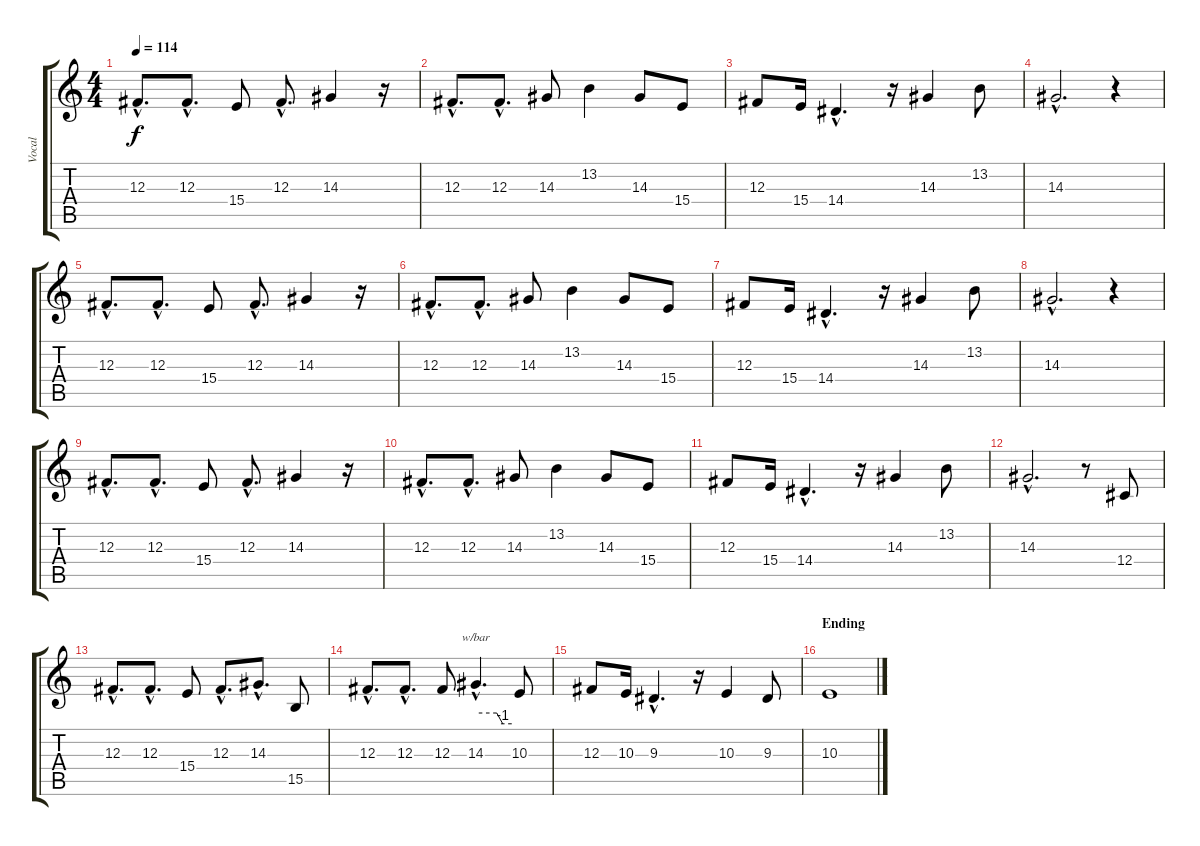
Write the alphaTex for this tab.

\track ("Vocal" "Vocal") {instrument viola}
\staff {score tabs}
\tuning (Eb4 Bb3 Gb3 Db3 Ab2 Eb2) {hide}
\ts (4 4)
\tempo 114
\clef g2
\ks c
12.3{hac}.8{d dy f} 12.3{hac}.8{d} 15.4.8 12.3{hac}.8{d} 14.3.4 r.16 |
12.3{hac}.8{d} 12.3{hac}.8{d} 14.3.8 13.2.4 14.3.8 15.4.8 |
12.3.8 15.4.16 14.4{hac}.4{d} r.16 14.3.4 13.2.8 |
14.3{hac}.2{d} r.4 |
12.3{hac}.8{d} 12.3{hac}.8{d} 15.4.8 12.3{hac}.8{d} 14.3.4 r.16 |
12.3{hac}.8{d} 12.3{hac}.8{d} 14.3.8 13.2.4 14.3.8 15.4.8 |
12.3.8 15.4.16 14.4{hac}.4{d} r.16 14.3.4 13.2.8 |
14.3{hac}.2{d} r.4 |
12.3{hac}.8{d} 12.3{hac}.8{d} 15.4.8 12.3{hac}.8{d} 14.3.4 r.16 |
12.3{hac}.8{d} 12.3{hac}.8{d} 14.3.8 13.2.4 14.3.8 15.4.8 |
12.3.8 15.4.16 14.4{hac}.4{d} r.16 14.3.4 13.2.8 |
14.3{hac}.2{d} r.8 12.4.8 |
12.3{hac}.8{d} 12.3{hac}.8{d} 15.4.8 12.3{hac}.8{d} 14.3{hac}.8{d} 15.5.8 |
12.3{hac}.8{d} 12.3{hac}.8{d} 12.3.8 14.3{hac}.4{d tbe (custom default 0 0 35 0 45 -4 60 -4)} 10.3.8 |
12.3.8 10.3.16 9.3{hac}.4{d} r.16 10.3.4{volume 13} 9.3.8 |
\section ("" "Ending")
10.3.1
